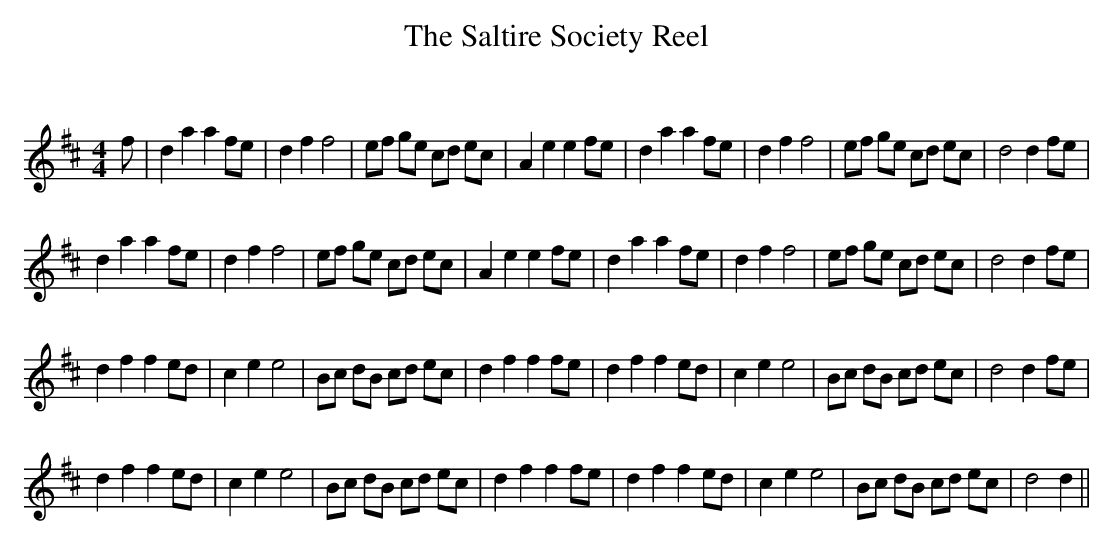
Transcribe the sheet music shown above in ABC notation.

X:1
T: The Saltire Society Reel
C:
Q: 232
K:D
M:4/4
L:1/8
f|d2 a2 a2 fe|d2 f2 f4|ef ge cd ec|A2 e2 e2 fe|d2 a2 a2 fe|d2 f2 f4|ef ge cd ec|d4 d2 fe|
d2 a2 a2 fe|d2 f2 f4|ef ge cd ec|A2 e2 e2 fe|d2 a2 a2 fe|d2 f2 f4|ef ge cd ec|d4 d2 fe|
d2 f2 f2 ed|c2 e2 e4|Bc dB cd ec|d2 f2 f2 fe|d2 f2 f2 ed|c2 e2 e4|Bc dB cd ec|d4 d2 fe|
d2 f2 f2 ed|c2 e2 e4|Bc dB cd ec|d2 f2 f2 fe|d2 f2 f2 ed|c2 e2 e4|Bc dB cd ec|d4 d2||
